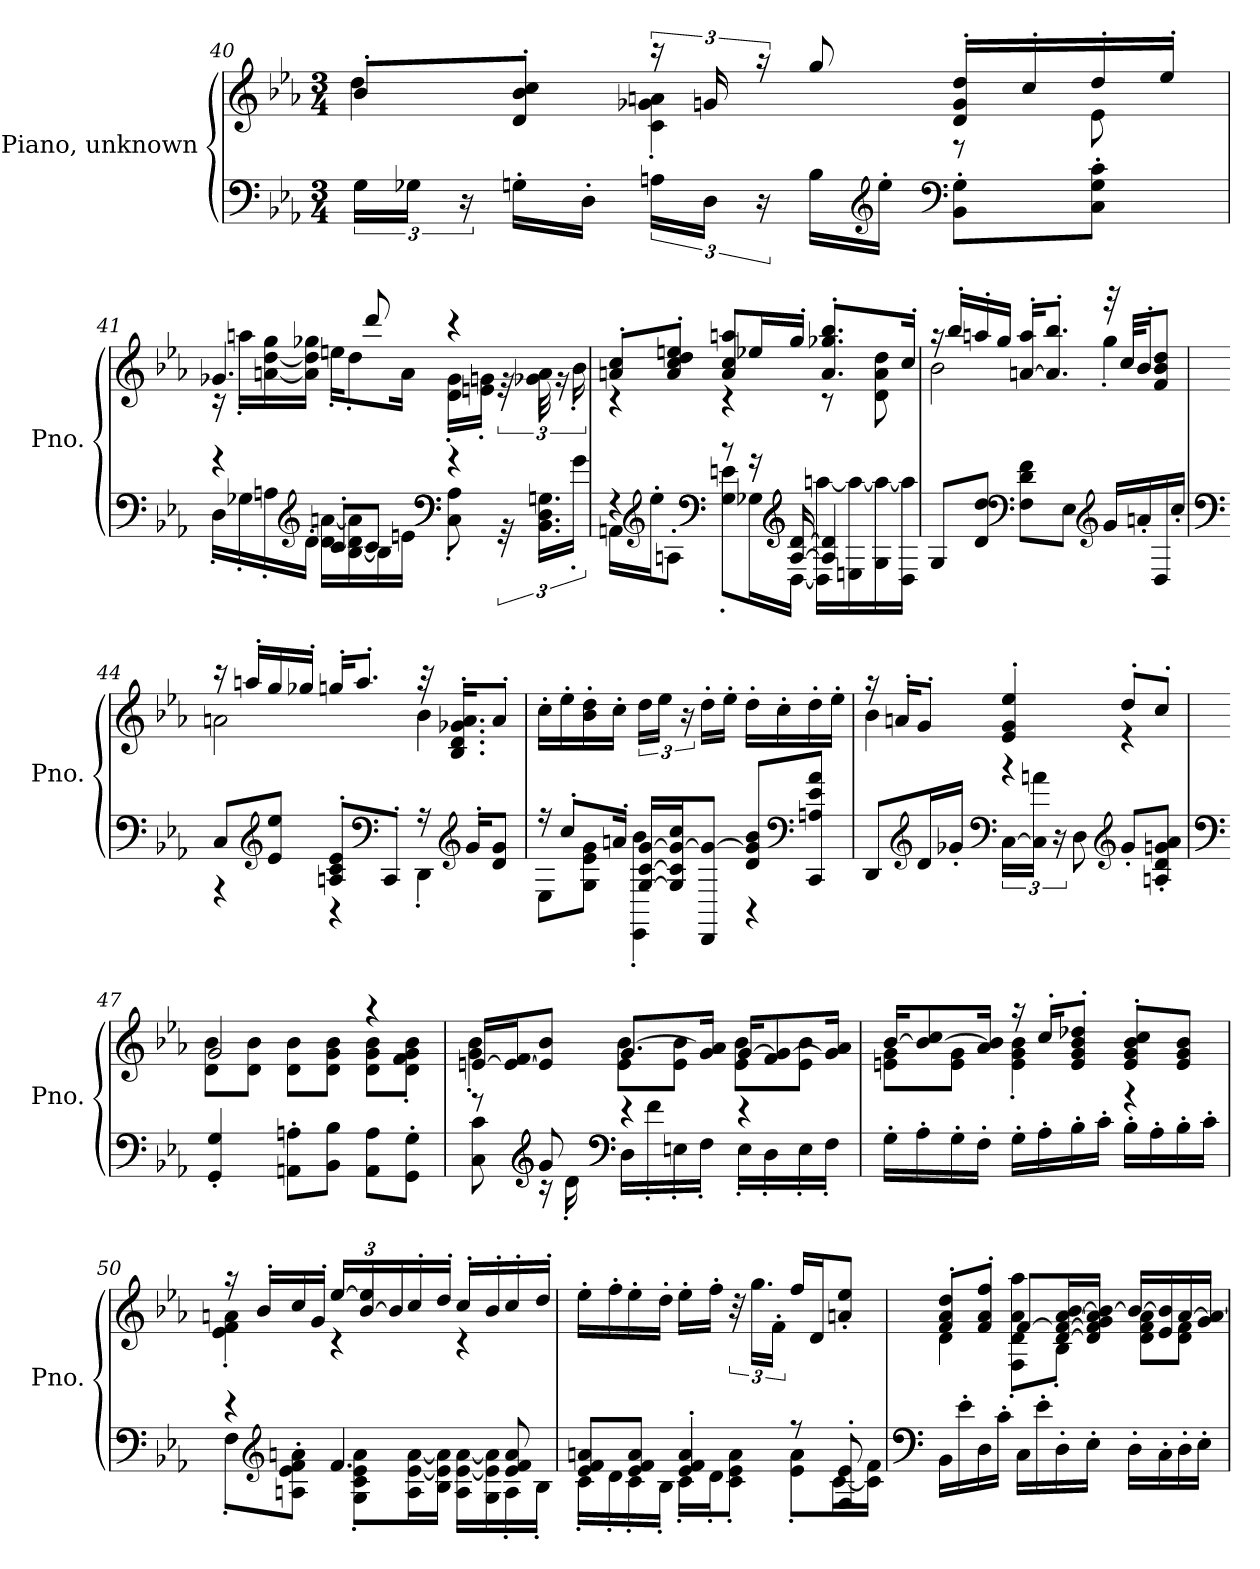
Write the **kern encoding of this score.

**kern	**kern
*part1	*part1
*staff2	*staff1
*I"Piano, unknown	*
*I'Pno.	*
!!LO:LB:g=z
*clefF4	*clefG2
*k[b-e-a-]	*k[b-e-a-]
*M3/4	*M3/4
=40	=40
*	*^
24G\LL	8b-'/L	4dd\
24G-X\JJ	.	.
24r	.	.
16Gn'\LL	8d/' 8b-/' 8cc/'J	.
16D'\JJ	.	.
24An\LL	24r	4c\' 4g-X\' 4an\'
24D\JJ	24gn/	.
24r	24r	.
16B-\LL	8gg/	.
*clefG2	*	*
16ee-'\JJ	.	.
*clefF4	*	*
8BB-\' 8G\'L	16d/' 16g/' 16dd/'LL	8r
.	16cc'/	.
8C\' 8G\' 8c\'J	16dd'/	8e-\
.	16ee-'/JJ	.
!!LO:LB:g=z	!!
=41	=41	=41
*^	*	*
4r	16D'\LL	4.g-X/	16r
.	16G-X'\	.	16aan'\LL
.	16An'\	.	[16an\ [16dd\ 16gg\
*clefG2	*	*	*
.	16d'\JJ	.	16a\] 16dd\] 16gg-X\JJ
8c'/L	[16d\ [16an\LL	.	16een'\KL
.	[16B-\ 16d\] 16a\]	.	8dd'\
8c/J	16B-\]	8ddd/	.
.	16en\JJ	.	16a\Jk
*clefF4	*	*	*
4r	8C\' 8A\'	4r	16d\' 16g-\'LL
.	.	.	16en\' 16gn\'JJ
.	48r	.	48r
.	24.BB-\ 24.D\ 24.Gn\LL	.	48g-X\ 48a\
.	.	.	24r
.	24g'\JJ	.	24b-'\
!!LO:LB:g=z	!!
=42	=42	=42	=42
4r	16AAn\LL	8an/' 8cc/'L	4r
*clefG2	*	*	*
.	16ee-'\J	.	.
.	8An'\J	8a/' 8cc/' 8dd/' 8een/'J	.
*clefF4	*	*	*
8r	8G\' 8en\'L	8a/ 8cc/ 8aan/L	4r
16r	16G-X\L	16ee-X/L	.
*clefG2	*	*	*
[16A/ [16d/	[16D\JJ	16gg'/JJ	.
4A/] 4d/]	16D\] [16aan\LL	8.a/' 8.gg-X/' 8.bb-/'L	8r
.	16En\ 16aa\_	.	.
.	16G-\ 16aa\_	.	8d\ 8a\ 8dd\
.	16D\ 16aa\]JJ	16cc'/Jk	.
*v	*v	*	*
=43	=43	=43
8G/L	16r	2b-\
.	16bb-'/LL	.
8d/ 8dd/J	16aan'/	.
.	16gg/JJ	.
*clefF4	*	*
8F\ 8d\ 8f\L	[16an/' 16aa/'KL	.
.	8.a/]' 8.bb-/'J	.
8E-\J	.	.
*clefG2	*	*
16g/LL	32r	4gg'\
.	32cc/KLL	.
16an'/	16b-'/J	.
16D/	8f/ 8b-/ 8dd/J	.
16cc'/JJ	.	.
!!LO:LB:g=z	!!
=44	=44	=44
*clefF4	*	*
*^	*	*
8C/L	4r	16r	2an\
.	.	16aan'/LL	.
*clefG2	*	*	*
8e-/ 8ee-/J	.	16gg/	.
.	.	16gg-X'/JJ	.
8An/' 8c/' 8e-/'L	4r	16ggn'/KL	.
.	.	8.aa'/J	.
*clefF4	*	*	*
8CC'/J	.	.	.
16r	4DD'\	32r	4b-\
.	.	16.B-/' 16.d/' 16.g-X/' 16.a/'KL	.
*clefG2	*	*	*
16g'/KL	.	.	.
8d/ 8g/J	.	8a'/J	.
*	*	*v	*v
=45	=45	=45
16r	8E-\L	16cc'\LL
8cc'/L	.	16ee-'\
.	8G\ 8e-\ 8g\J	16b-\' 16dd\'
16an'/Jk	.	16cc'\JJ
[16G/ [16c/ [16g/LL	4EE-\' 4b-\'	24dd\LL
.	.	24ee-\JJ
16G/] 16c/] 16g/_ 16cc/J	.	.
.	.	24r
8DD/ 8g/_J	.	16dd'\LL
.	.	16ee-'\JJ
8d/ 8g/] 8b-/L	4r	16dd'\LL
.	.	16cc'\
*clefF4	*	*
8CC/ 8An/ 8e-/ 8a/J	.	16dd'\
.	.	16ee-'\JJ
*v	*v	*
!!LO:LB:g=z
=46	=46
*	*^
8DD/L	16r	4b-\
.	16an'/KL	.
*clefG2	*	*
16d/L	8g'/J	.
16g-X'/JJ	.	.
*clefF4	*	*
[24C\LL	4e-/' 4g/' 4ee-/'	4r
24C\] 24an\JJ	.	.
24r	.	.
8D\	.	.
*clefG2	*	*
8g-'/L	8dd'/L	4r
8An/' 8d/' 8gn/' 8a/'J	8cc'/J	.
=47	=47	=47
*clefF4	*	*
4GG/' 4G/'	2g/	8d\ 8b-\L
.	.	8d\ 8b-\J
8AAn\' 8An\'L	.	8d\ 8b-\L
8BB-\ 8B-\J	.	8d\ 8g\ 8b-\J
8AA\ 8A\L	4r	8d\ 8g\ 8b-\L
8GG\' 8G\'J	.	8d\' 8f\' 8g\' 8b-\'J
!!LO:PB:g=z	!!
=48	=48	=48
*^	*	*
8r	8C\ 8c\	[16en/LL	4g\' 4b-\'
.	.	16e/_ 16f/J	.
*clefG2	*	*	*
8g/	16r	8e/] 8b-/J	.
.	16d'\	.	.
*clefF4	*	*	*
4r	16D\LL	[8.g/L	8e\ 8b-\L
.	16f'\	.	.
.	16En'\	.	8e\ 8b-\J
.	16F'\JJ	16g/] 16a-/Jk	.
4r	16E'\LL	[16g/KL	8e\ 8b-\L
.	16D'\	8f/ 8g/_	.
.	16E'\	.	8e\ 8b-\J
.	16F'\JJ	16g/] 16a-/Jk	.
*v	*v	*	*
=49	=49	=49
16G'\LL	[16b-/KL	8en\ 8g\L
16A-'\	8b-/_ 8cc/	.
16G'\	.	8e\ 8g\J
16F'\JJ	16a-/ 16b-/]Jk	.
16G'\LL	16r	4e\' 4g\' 4b-\'
16A-'\	16cc'/KL	.
16B-'\	8e/' 8g/' 8b-/' 8dd-X/'J	.
16c'\JJ	.	.
16B-'\LL	8e/' 8g/' 8b-/' 8cc/'L	4r
16A-'\	.	.
16B-'\	8e/ 8g/ 8b-/J	.
16c'\JJ	.	.
!!LO:LB:g=z	!!
=50	=50	=50
*^	*	*
4r	8F'\L	16r	4e-\' 4f\' 4an\'
.	.	16b-'/LL	.
*clefG2	*	*	*
.	8An\' 8e-\' 8f\' 8an\'J	16cc/	.
.	.	16g'/JJ	.
*	*	*Xbrackettup	*
4.f/	8G\' 8c\' 8e-\' 8a\'L	[24ee-/LL	4r
.	.	[24b-/ 24ee-/]	.
.	.	24b-/]	.
.	16A\ [16e-\ [16a\L	16cc'/	.
.	16B-\ 16e-\] 16a\]JJ	16dd'/JJ	.
.	16A\ [16e-\ [16a\LL	16cc'/LL	4r
.	16G\ 16e-\] 16a\]	16b-'/	.
8e-/ 8f/ 8a/	16A'\	16cc'/	.
.	16B-'\JJ	16dd'/JJ	.
*	*	*v	*v
=51	=51	=51
8e-/ 8f/ 8an/L	16c'\LL	16ee-'\LL
.	16d'\	16ff'\
8e-/ 8f/ 8a/J	16c'\	16ee-'\
.	16B-'\JJ	16dd'\JJ
4e-/' 4f/' 4a/'	16c'\LL	16ee-'\LL
.	16d'\J	16ff'\JJ
*	*	*brackettup
.	8c\' 8e-\' 8a\'J	48r
.	.	24.gg\LL
.	.	24f'\JJ
8r	8e-\' 8a\'L	16ff/LL
.	.	16d/J
8F/' 8e-/'	[16c\L	8an/' 8ee-/'J
.	16c\] 16f\JJ	.
*v	*v	*
!!LO:LB:g=z
=52	=52
*clefF4	*
*	*^
16BB-\LL	8f/' 8a-/' 8dd/'L	4d\
16e-'\	.	.
16D\	8f/' 8a-/' 8ff/'J	.
16c'\JJ	.	.
16C\LL	[8f/L	8F\' 8d\' 8a-\' 8aa-\'L
16e-'\	.	.
16D'\	[16d/ 16f/_ [16a-/ [16b-/L	8B-'\J
16E-'\JJ	16d/] 16f/] 16g/ 16a-/] 16b-/_JJ	.
16D'\LL	16b-/LL_	8d\ 8f\ 8a-\L
16C'\	16e-/ 16b-/]	.
16D'\	[16a-/	8d\ 8f\J
16E-'\JJ	16g/ 16a-/_JJ	.
*	*v	*v
=	=
*-	*-
